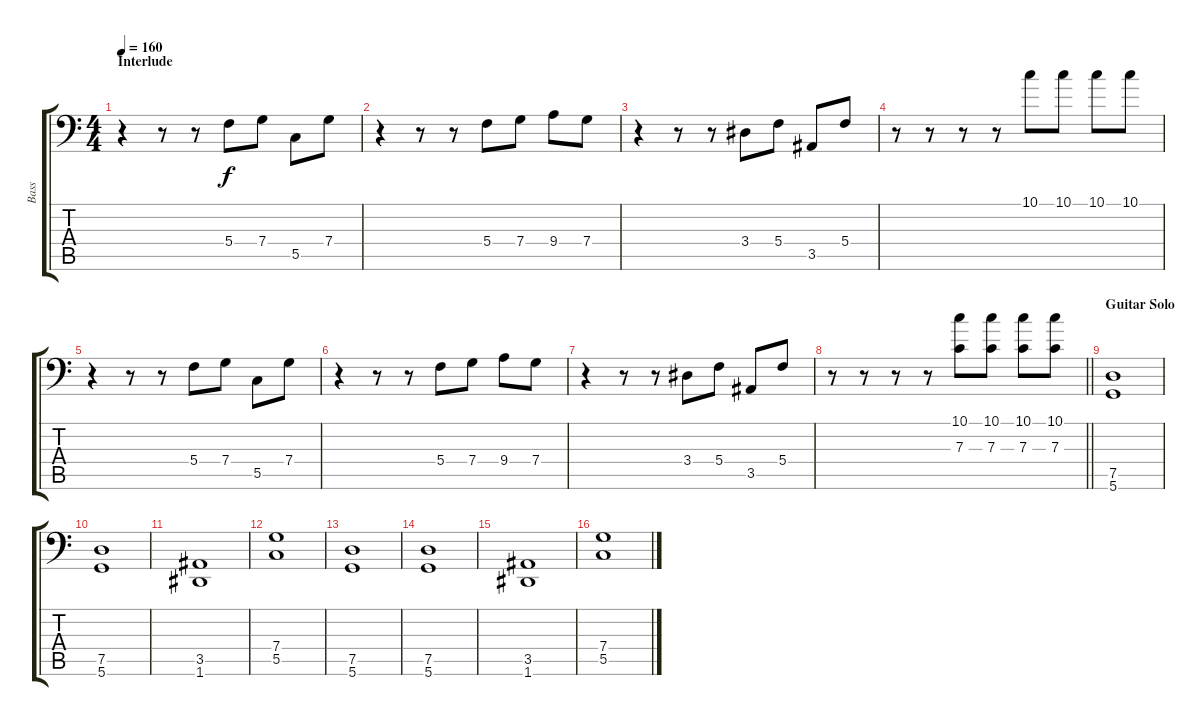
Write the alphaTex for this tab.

\track ("Bass" "Bass") {instrument electricbassfinger}
\staff {score tabs}
\tuning (D3 A2 F2 C2 G1 D1) {hide}
\ts (4 4)
\section ("" "Interlude")
\tempo 160
\clef f4
\ks c
r.4{dy f} r.8 r.8 5.4.8 7.4.8 5.5.8 7.4.8 |
r.4 r.8 r.8 5.4.8 7.4.8 9.4.8 7.4.8 |
r.4 r.8 r.8 3.4.8 5.4.8 3.5.8 5.4.8 |
r.8 r.8 r.8 r.8 10.1.8 10.1.8 10.1.8 10.1.8 |
r.4 r.8 r.8 5.4.8 7.4.8 5.5.8 7.4.8 |
r.4 r.8 r.8 5.4.8 7.4.8 9.4.8 7.4.8 |
r.4 r.8 r.8 3.4.8 5.4.8 3.5.8 5.4.8 |
\barLineRight lightlight
r.8 r.8 r.8 r.8 (10.1 7.3).8 (10.1 7.3).8 (10.1 7.3).8 (10.1 7.3).8 |
\section ("" "Guitar Solo")
(7.5 5.6).1 |
(7.5 5.6).1 |
(3.5 1.6).1 |
(7.4 5.5).1 |
(7.5 5.6).1 |
(7.5 5.6).1 |
(3.5 1.6).1 |
(7.4 5.5).1
